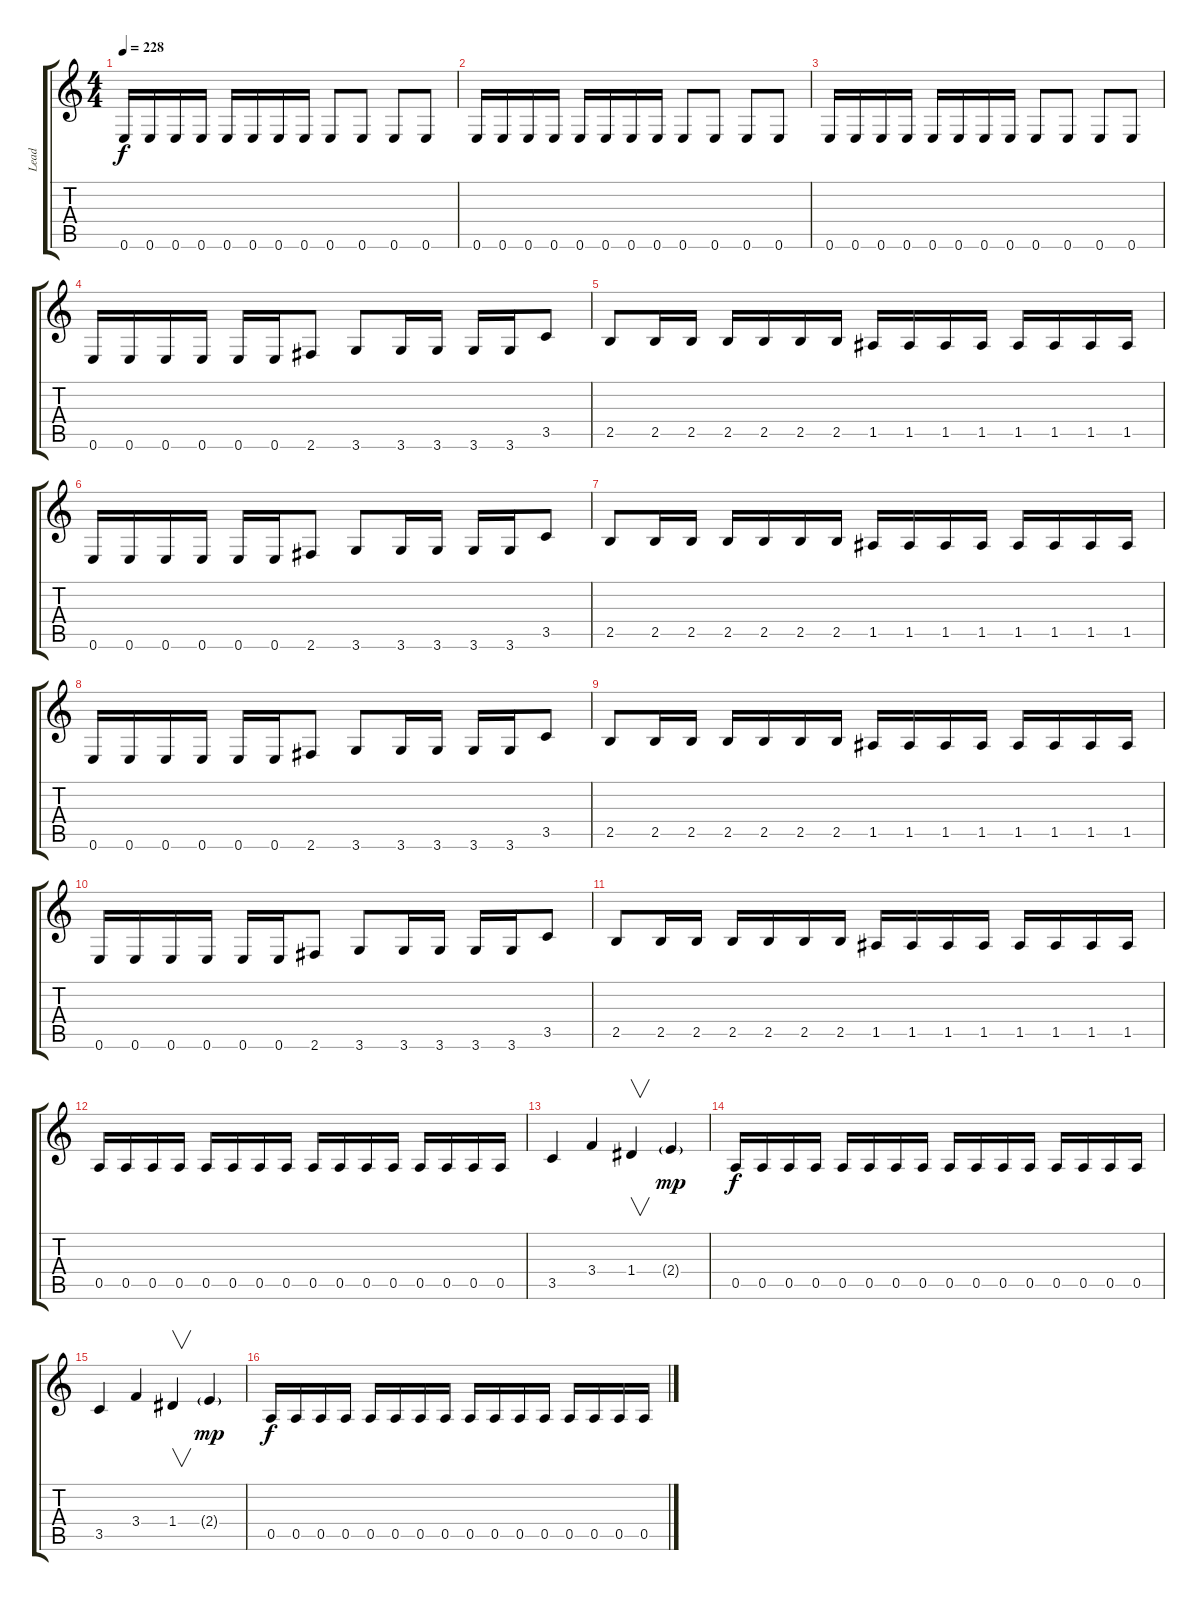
\track ("Lead" "Lead") {instrument overdrivenguitar}
\staff {score tabs}
\tuning (E4 B3 G3 D3 A2 E2) {hide}
\ts (4 4)
\tempo 228
\clef g2
\ks c
0.6.16{dy f} 0.6.16 0.6.16 0.6.16 0.6.16 0.6.16 0.6.16 0.6.16 0.6.8 0.6.8 0.6.8 0.6.8 |
0.6.16 0.6.16 0.6.16 0.6.16 0.6.16 0.6.16 0.6.16 0.6.16 0.6.8 0.6.8 0.6.8 0.6.8 |
0.6.16 0.6.16 0.6.16 0.6.16 0.6.16 0.6.16 0.6.16 0.6.16 0.6.8 0.6.8 0.6.8 0.6.8 |
0.6.16 0.6.16 0.6.16 0.6.16 0.6.16 0.6.16 2.6.8 3.6.8 3.6.16 3.6.16 3.6.16 3.6.16 3.5.8 |
2.5.8 2.5.16 2.5.16 2.5.16 2.5.16 2.5.16 2.5.16 1.5.16 1.5.16 1.5.16 1.5.16 1.5.16 1.5.16 1.5.16 1.5.16 |
0.6.16 0.6.16 0.6.16 0.6.16 0.6.16 0.6.16 2.6.8 3.6.8 3.6.16 3.6.16 3.6.16 3.6.16 3.5.8 |
2.5.8 2.5.16 2.5.16 2.5.16 2.5.16 2.5.16 2.5.16 1.5.16 1.5.16 1.5.16 1.5.16 1.5.16 1.5.16 1.5.16 1.5.16 |
0.6.16 0.6.16 0.6.16 0.6.16 0.6.16 0.6.16 2.6.8 3.6.8 3.6.16 3.6.16 3.6.16 3.6.16 3.5.8 |
2.5.8 2.5.16 2.5.16 2.5.16 2.5.16 2.5.16 2.5.16 1.5.16 1.5.16 1.5.16 1.5.16 1.5.16 1.5.16 1.5.16 1.5.16 |
0.6.16 0.6.16 0.6.16 0.6.16 0.6.16 0.6.16 2.6.8 3.6.8 3.6.16 3.6.16 3.6.16 3.6.16 3.5.8 |
2.5.8 2.5.16 2.5.16 2.5.16 2.5.16 2.5.16 2.5.16 1.5.16 1.5.16 1.5.16 1.5.16 1.5.16 1.5.16 1.5.16 1.5.16 |
0.5.16 0.5.16 0.5.16 0.5.16 0.5.16 0.5.16 0.5.16 0.5.16 0.5.16 0.5.16 0.5.16 0.5.16 0.5.16 0.5.16 0.5.16 0.5.16 |
3.5.4 3.4.4 1.4.4{v} 2.4{g}.4{dy mp} |
0.5.16{dy f} 0.5.16 0.5.16 0.5.16 0.5.16 0.5.16 0.5.16 0.5.16 0.5.16 0.5.16 0.5.16 0.5.16 0.5.16 0.5.16 0.5.16 0.5.16 |
3.5.4 3.4.4 1.4.4{v} 2.4{g}.4{dy mp} |
0.5.16{dy f} 0.5.16 0.5.16 0.5.16 0.5.16 0.5.16 0.5.16 0.5.16 0.5.16 0.5.16 0.5.16 0.5.16 0.5.16 0.5.16 0.5.16 0.5.16
